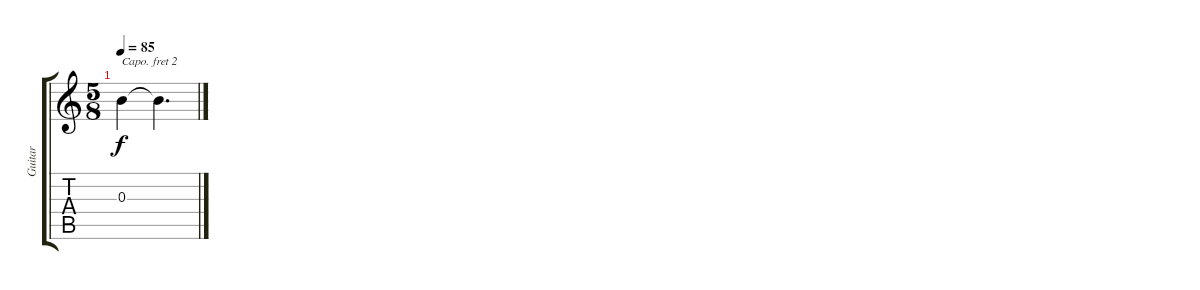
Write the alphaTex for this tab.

\track ("Guitar" "Guitar") {instrument distortionguitar}
\staff {score tabs}
\capo 2
\tuning (G4 E4 A3 D3 G2 C2) {hide}
\ts (5 8)
\tempo 85
\clef g2
\ks c
0.3.4{dy f} 0.3{t}.4{d}
